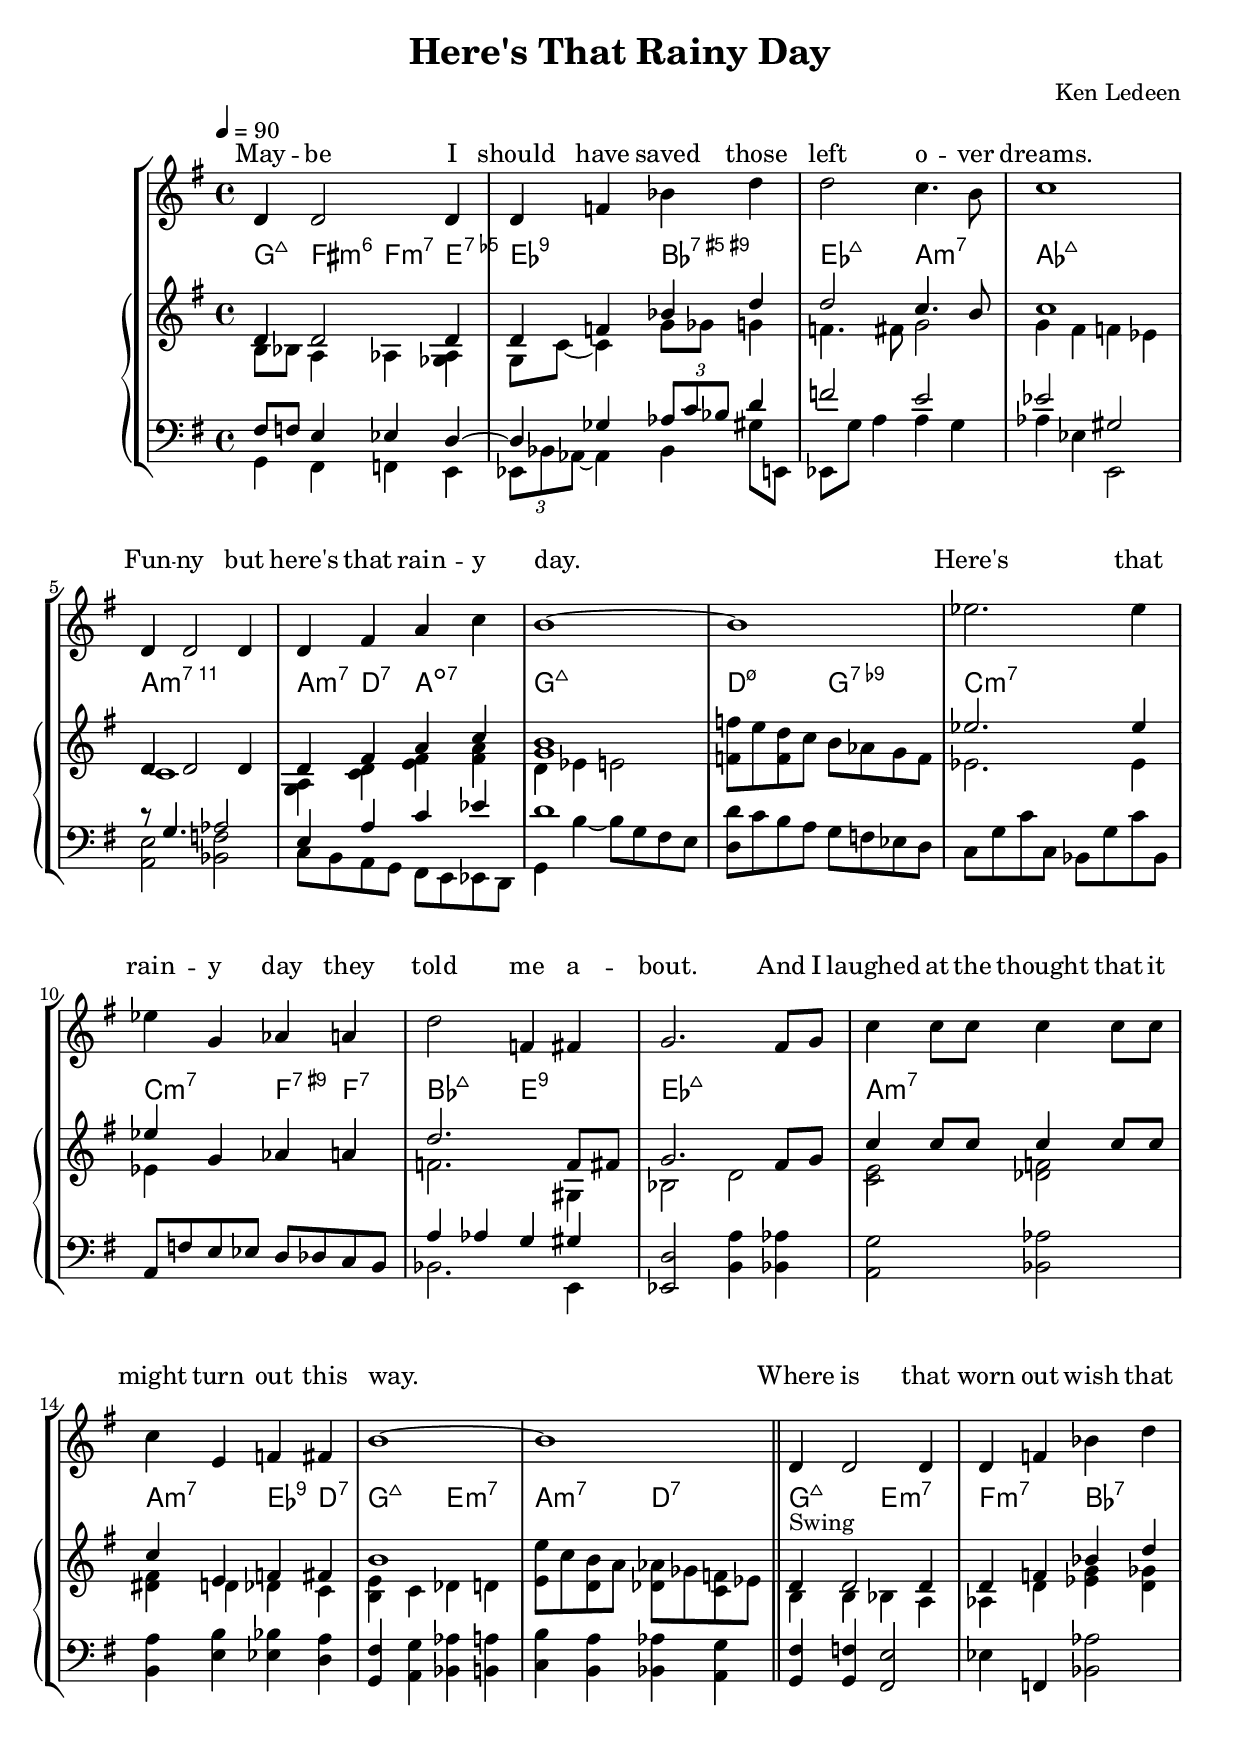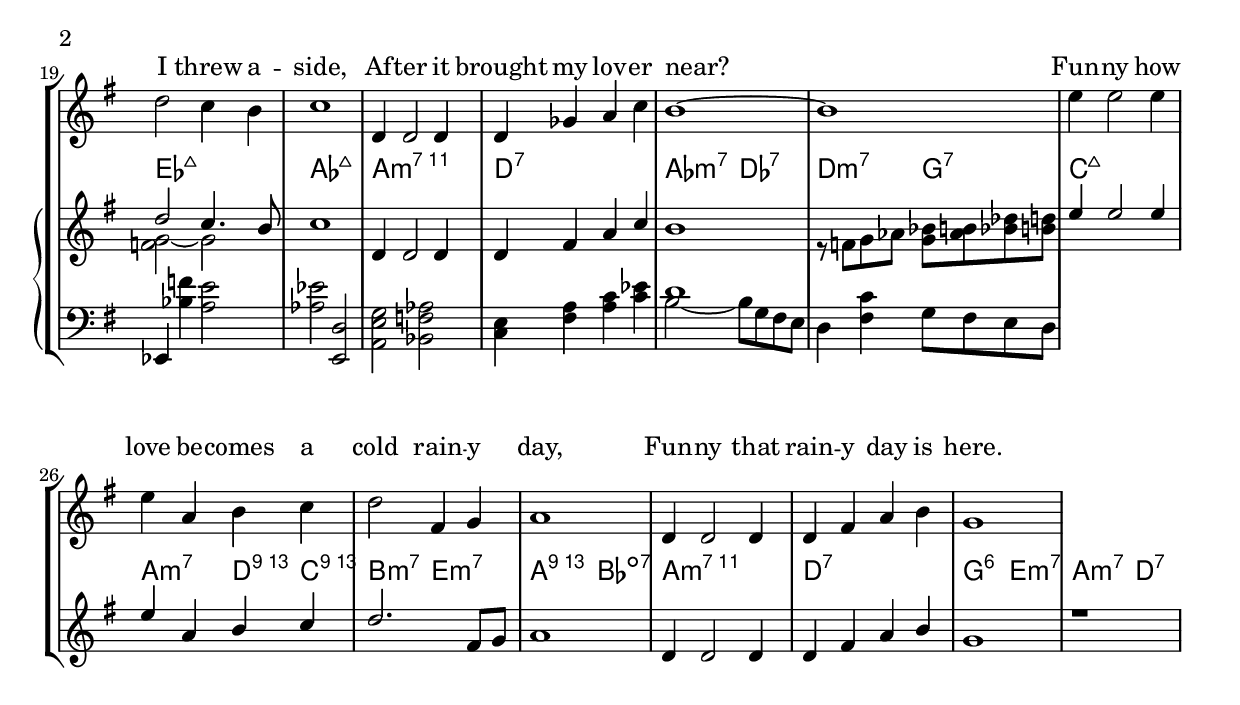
\version "2.18.2"
% 

\header
{ title = "Here's That Rainy Day" 
   arranger = "Ken Ledeen"	
}
heresLyrics = \lyricmode  {
                 May -- be   I  should have saved those left   o  --  ver  dreams. 
                 Fun -- ny  but here's that rain -- y day.
                
                 Here's that rain -- y day they told me a -- bout.
                 And I laughed at the thought that it might turn out this way.
                 
                 Where is that worn out wish that I threw a -- side,
                 Af -- ter it brought my lov -- er near?
                 Fun -- ny how love be -- comes a cold rain -- y day,
                 
                 Fun -- ny that rain -- y day is here.
}
%{
mdecks = \chordmode {
     g1:maj7 f2:min7 bes:7 es1:maj7
     as2:maj7 e:7.9- a:min7 e:7.9- a:min7 as:7
     g1:maj7 d2:min7.5- des:7
     c1:min7 c2:min7 f:7 bes:maj7 d:dim7
     es:maj7 e:7.9-
     a1:min7 aes:7 
     g1:maj7 a2:min7 as:7
      
}
%}
baseChords = \chordmode {
              g4:maj7 fis:min6 f:min7 e:7.5-
              es2:9 bes:7.5+.9+ 
              es2:maj7 a:min7 aes1:maj7
              a:min7.11 
              a4:min7 d:7 a2:dim7
              g1:maj7 d2:min7.5- g:7.9-
              c1:min7 c2:min7 f4:9+ f:7 bes2:maj7 e:9 ees1:maj7
              a:min7 a2:min7 es4:9 d:7 g2:maj7 e:min7 a:min7 d:7

              g2:maj7 e:min7
              f:min7 bes:7 
              ees1:maj7 aes:maj7
              a:min7.11 d:7 as2:min7 des:7 d2:min7 g:7
              c1:maj7 a2:min7 d4:13 c:13  b2:min7 e:min7 a:13 bes:dim7
              
              a1:min7.11  d:7 g2:6 e:min7 a:min7 d:7
}
lead = 
     \relative c'
          {
               d4 d2 d4 d f bes d
               d2 c4. b8 c1
               d,4 d2 d4 d fis a c b1~ b
               es2. es4 es g, as a d2 f,4 fis 
               g2.fis8 g
               c4 c8 c c4 c8 c 
               c4 e, f fis b1~ b
               \bar "||"
               d,4 d2 d4 d f bes d d2 c4 b c1 
               d,4 d2 d4 d ges a c b1~ b
               e4 e2 e4 e a, b c d2 fis,4 g a1 d,4 d2 d4 d fis a b g1
          }

melody =     
     
     \relative c'
       {       %     VOICE 1                      VOICE 2
              << { d4  d2 d4 }             \\     { b8 bes  a4 as <ges as>}      >> 
              << { d'4 f bes d }             \\    { g,,8 c~ c4  g'8 ges g4 }           >>
               << { d'2 c4. b8 }            \\    { f4. fis8 g2}                    >>     
              << {  c1 }                       \\   { g4 fis  f es }                           >>             
              <<  {  d4 d2 d4 }            \\     { c1 }                              >>
              <<  { d4  fis a c}              \\     { <g, a >4  <c d > <e fis > <fis a > }      >> 
              <<  { <g b> 1 }                       \\     { d4 es e2  }                                               >> 
              <<  {  }                          \\      { <f f'>8  e' <f, d'> c' b as g f }    >>
              <<  {   es'2.es4 }             \\     { es,2. es4 }      >>           
              <<  {  es'  g, as a  }         \\     { es }      >>
              <<  { d'2.  f,8 fis }           \\     { f2. gis,4 }      >> 
              <<  {  g'2. fis8 g  }         \\     { bes,2 d2 }      >>
              <<  { c'4 c8 c c4 c8 c}    \\     {<c, e>2  <des f>2 }      >>
              <<  {  c'4 e, f fis  }         \\     { <dis fis>4 d des c }      >>
              <<  { b'1  }                    \\     { <b, e>4 c des d }      >>
              <<  {   }                        \\     {   <e e'>8 c' <d, b'> a' <des, as'> ges  <c, f> es}      >>
              <<  { d4^"Swing" d2 d4  }          \\     { b4 b bes  a  }      >>
              <<  { d4 f bes d   }        \\     { as,4 d <es g>4 <d ges>4  }      >>      
              <<  { d'2 c4. b8  }         \\     { <f g>2~ g2 }      >>    
              <<  { c1  }                    \\     {  }      >>
              <<  {  d,4 d2d4  }        \\     {  }      >>
              <<  {   d4 fis a c }        \\     {  }      >>
              <<  {   b1 }                  \\     {  }      >>   
              <<  {   }                    \\     { r8  f g as <g bes> <as b> <bes des> <b d>}      >>
              <<  {  e4 e2 e4 }          \\     {  }      >>
               <<  {e a, b c   }           \\     {  }      >>
               <<  { d2. fis,8 g   }      \\     {  }      >>  
               <<  {  a1 }      \\     {  }      >>
               <<  { d,4 d2 d4  }      \\     {  }      >>
               <<  {  d fis a b }      \\     {  }      >>
               <<  {  g1  }      \\     {  }      >>
               <<  { r1  }      \\     {  }      >> 
}		% end of PianoRH

pianoLH = 
{
  
  \relative c
  {
        %     VOICE 1                      VOICE 2
        << {  fis8 f e4 es   d~ }    \\    {  g,4 fis f e       }     >>
        <<   { d'4 ges  \tuplet 3/2 { as8 c bes } d4   }  \\       {  \tuplet 3/2 { es,,8 bes' as~ }  as4 bes gis'8 e,  }    >> 
        <<  { f''2 e2     }  \\    { es,,8  g' a4 a4 g }  >>
      << { es' 2 gis,2 }  \\  { as4 es e,2 }  >>
    << { r8 g'4. as2  }  \\  { <a, e'>2  <bes f'> }  >>
    << { e4  a c es}  \\  { c,8 b a g fis e es d }  >>
    
    <<    {  d''1 }       \\      {  g,,4 b'~ b8 g fis e}   >>
    <d d'>8 c' b  a g f es d 
    c8 g' c c, bes g' c bes, 
    a f' e es d des c b 
    
    
    << {  a'4 as g gis4 }  \\  {bes,2.  e,4 }  >>
    <es d'>2 <b' a'>4 <bes as'>  
    <a g'>2 <bes as'>  <b a'>4 <e b'> <es bes'> <d a'>
    
    <g, fis'> <a g'> <bes as'> <b a'>
    <c b'>4 <b a'> <bes as'> <a g'>
    
    <g fis'>4 <g f'>  <fis e'>2
    es'4 f, <bes as'>2
    es,4 < bes'' f'>4 <a e'>2
    <as es'>2  <e, d'>
    <a e' g>2 <bes f' as> 
    <c e>4 <fis a> <a c><c es> 
    <<    {  d1 }           \\     {  b2~ b8 g fis e}    >>
    d4 <fis c'> g8 fis e d 
 



  }

}    % end of pianoLH

%{
%++++++++++++++++++++++++++++++++
%
% Scheme Function to generate a complete score 
%
%++++++++++++++++++++++++++++++++

scoreSection =
#(define-scheme-function (myTitle  myRight myLeft) (string? ly:music? ly:music?)
    #{
      \score {
          \header { piece = \markup{\fontsize #4 \bold #myTitle }}
           \new PianoStaff 
         <<
           \include "IndianaChords.ly"  
           \new Staff { \key aes \major #myRight }
           \new Staff  { \key aes \major  \clef "bass"  #myLeft }  
         >>
     }  
    #})
%}
%============SCORE================
\score {
  \new StaffGroup 
  <<
     \new Staff = "leadstaff"
     {
          \key g \major
      \lead
          \addlyrics \with { alignAboveContext = "leadstaff" }\heresLyrics
               
     }
         \new PianoStaff 
         <<
               \new ChordNames \baseChords
       
           \new Staff 
           {
                  \tempo 4=90
                  \key g \major		
                 \melody
       
           }  % end of treble staff

           \new Staff 
           {
                  \key g \major
                  \clef "bass"
                  \pianoLH
           } % end of bass staff
      >>
   %    \addlyrics \heresLyrics

 >>   % end of Staff Group
  \layout {}
 %	\midi {}
}    % end of score
